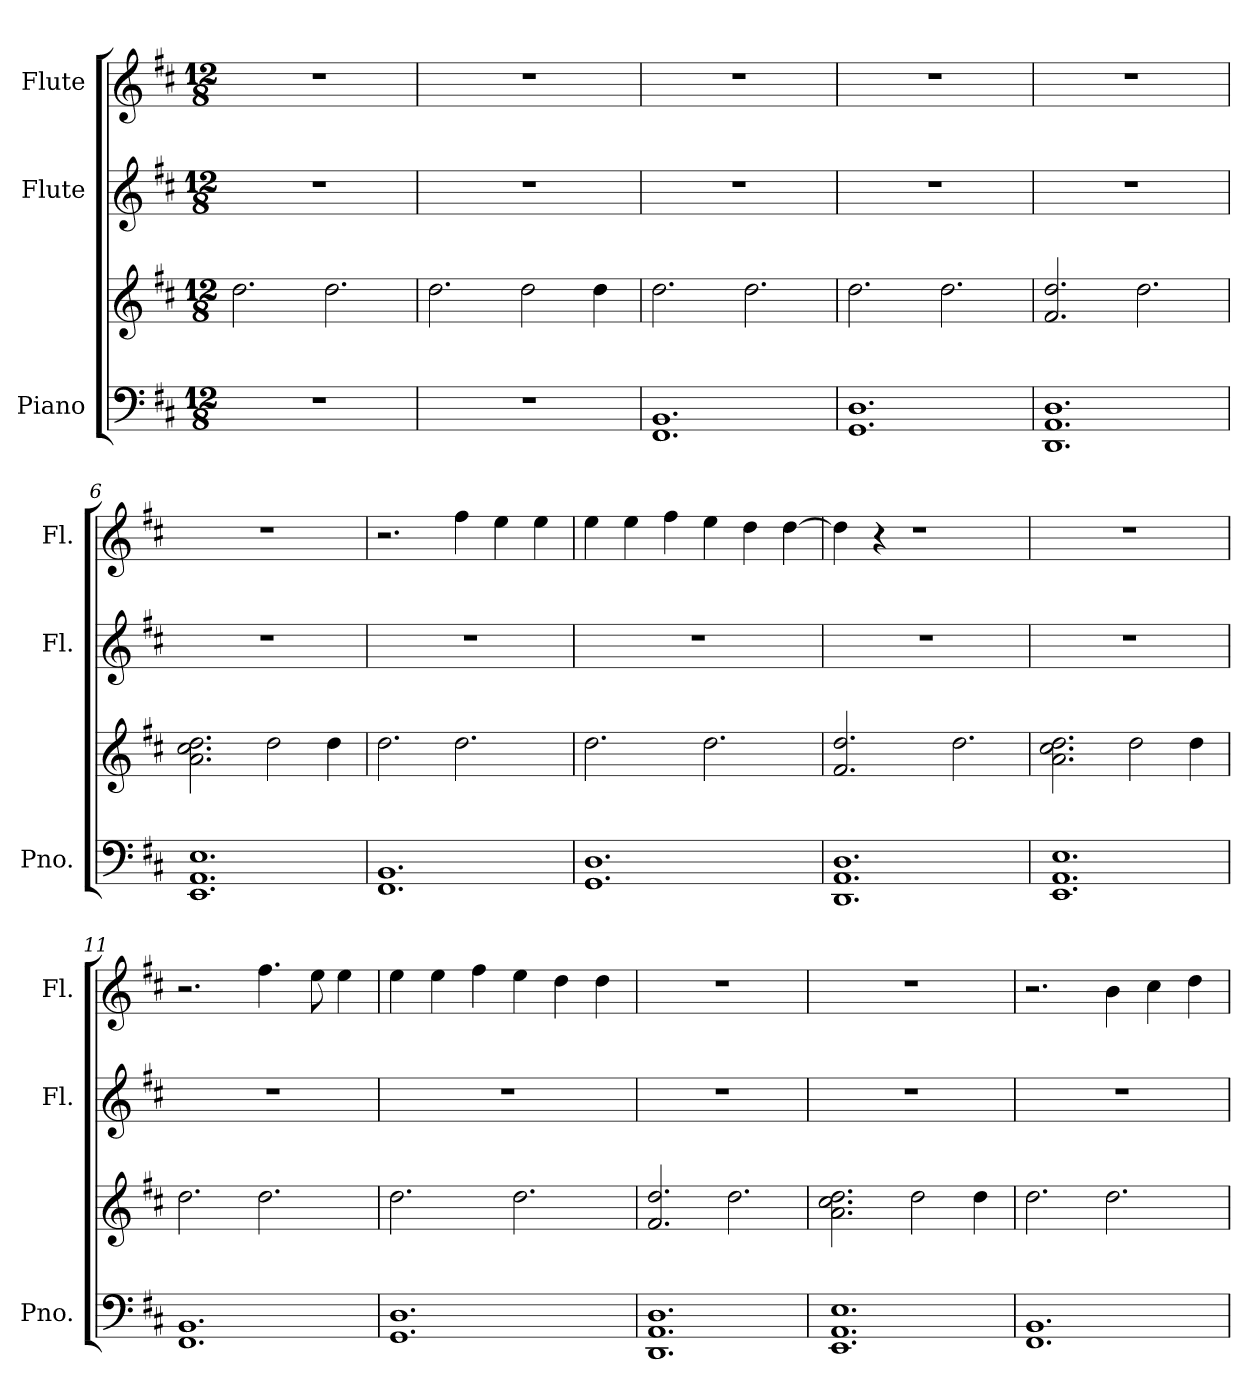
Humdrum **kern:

**kern	**kern	**kern	**kern
*part3	*part3	*part2	*part1
*staff4	*staff3	*staff2	*staff1
*I"Piano	*	*I"Flute	*I"Flute
*I'Pno.	*	*I'Fl.	*I'Fl.
*clefF4	*clefG2	*clefG2	*clefG2
*k[f#c#]	*k[f#c#]	*k[f#c#]	*k[f#c#]
*M12/8	*M12/8	*M12/8	*M12/8
*MM130	*MM130	*MM130	*MM130
=1	=1	=1	=1
1.r	2.dd\	1.r	1.r
.	2.dd\	.	.
=2	=2	=2	=2
1.r	2.dd\	1.r	1.r
.	2dd\	.	.
.	4dd\	.	.
=3	=3	=3	=3
1.FF# 1.BB	2.dd\	1.r	1.r
.	2.dd\	.	.
=4	=4	=4	=4
1.GG 1.D	2.dd\	1.r	1.r
.	2.dd\	.	.
=5	=5	=5	=5
1.DD 1.AA 1.D	2.f#/ 2.dd/	1.r	1.r
.	2.dd\	.	.
=6	=6	=6	=6
1.EE 1.AA 1.E	2.a\ 2.cc#\ 2.dd\	1.r	1.r
.	2dd\	.	.
.	4dd\	.	.
=7	=7	=7	=7
1.FF# 1.BB	2.dd\	1.r	2.r
.	2.dd\	.	4ff#\
.	.	.	4ee\
.	.	.	4ee\
=8	=8	=8	=8
1.GG 1.D	2.dd\	1.r	4ee\
.	.	.	4ee\
.	.	.	4ff#\
.	2.dd\	.	4ee\
.	.	.	4dd\
.	.	.	[4dd\
!!LO:LB:g=z
=9	=9	=9	=9
1.DD 1.AA 1.D	2.f#/ 2.dd/	1.r	4dd\]
.	.	.	4r
.	.	.	1r
.	2.dd\	.	.
=10	=10	=10	=10
1.EE 1.AA 1.E	2.a\ 2.cc#\ 2.dd\	1.r	1.r
.	2dd\	.	.
.	4dd\	.	.
=11	=11	=11	=11
1.FF# 1.BB	2.dd\	1.r	2.r
.	2.dd\	.	4.ff#\
.	.	.	8ee\
.	.	.	4ee\
=12	=12	=12	=12
1.GG 1.D	2.dd\	1.r	4ee\
.	.	.	4ee\
.	.	.	4ff#\
.	2.dd\	.	4ee\
.	.	.	4dd\
.	.	.	4dd\
=13	=13	=13	=13
1.DD 1.AA 1.D	2.f#/ 2.dd/	1.r	1.r
.	2.dd\	.	.
=14	=14	=14	=14
1.EE 1.AA 1.E	2.a\ 2.cc#\ 2.dd\	1.r	1.r
.	2dd\	.	.
.	4dd\	.	.
=15	=15	=15	=15
1.FF# 1.BB	2.dd\	1.r	2.r
.	2.dd\	.	4b\
.	.	.	4cc#\
.	.	.	4dd\
=	=	=	=
*-	*-	*-	*-
